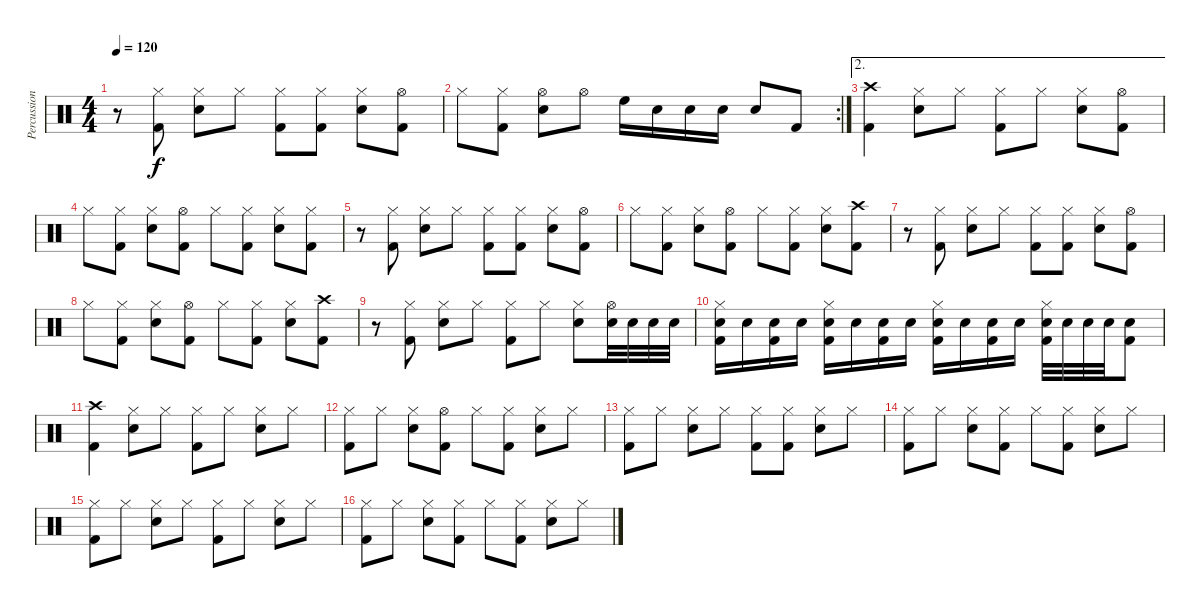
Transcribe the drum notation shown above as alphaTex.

\track ("Percussion" "Percussion") {instrument percussion}
\staff {score}
\articulation defaults
\ts (4 4)
\tempo 120
\clef neutral
\ks c
r.8{dy f} ("Hi-Hat (closed)" "Kick (hit) 2").8 ("Hi-Hat (closed)" "Snare (hit) 2").8 "Hi-Hat (closed)".8 ("Hi-Hat (closed)" "Kick (hit) 2").8 ("Hi-Hat (closed)" "Kick (hit) 2").8 ("Hi-Hat (closed)" "Snare (hit) 2").8 ("Hi-Hat (open)" "Kick (hit) 2").8 |
\rc 2 "Hi-Hat (closed)".8
("Hi-Hat (closed)" "Kick (hit) 2").8 ("Hi-Hat (open)" "Snare (hit) 2").8 "Hi-Hat (open)".8 "High Floor Tom (hit)".16 "Snare (hit) 2".16 "Snare (hit) 2".16 "Snare (hit) 2".16 "Snare (hit) 2".8 "Kick (hit) 2".8 |
\ae 2
("Crash high (hit)" "Kick (hit) 2").4 ("Hi-Hat (closed)" "Snare (hit) 2").8 "Hi-Hat (closed)".8 ("Hi-Hat (closed)" "Kick (hit) 2").8 "Hi-Hat (closed)".8 ("Hi-Hat (closed)" "Snare (hit) 2").8 ("Hi-Hat (open)" "Kick (hit) 2").8 |
"Hi-Hat (closed)".8 ("Hi-Hat (closed)" "Kick (hit) 2").8 ("Hi-Hat (closed)" "Snare (hit) 2").8 ("Hi-Hat (open)" "Kick (hit) 2").8 "Hi-Hat (closed)".8 ("Hi-Hat (closed)" "Kick (hit) 2").8 ("Hi-Hat (closed)" "Snare (hit) 2").8 ("Hi-Hat (closed)" "Kick (hit) 2").8 |
r.8 ("Hi-Hat (closed)" "Kick (hit) 2").8 ("Hi-Hat (closed)" "Snare (hit) 2").8 "Hi-Hat (closed)".8 ("Hi-Hat (closed)" "Kick (hit) 2").8 ("Hi-Hat (closed)" "Kick (hit) 2").8 ("Hi-Hat (closed)" "Snare (hit) 2").8 ("Hi-Hat (open)" "Kick (hit) 2").8 |
"Hi-Hat (closed)".8 ("Hi-Hat (closed)" "Kick (hit) 2").8 ("Hi-Hat (closed)" "Snare (hit) 2").8 ("Hi-Hat (open)" "Kick (hit) 2").8 "Hi-Hat (closed)".8 ("Hi-Hat (closed)" "Kick (hit) 2").8 ("Hi-Hat (closed)" "Snare (hit) 2").8 ("Crash high (hit)" "Kick (hit) 2").8 |
r.8 ("Hi-Hat (closed)" "Kick (hit) 2").8 ("Hi-Hat (closed)" "Snare (hit) 2").8 "Hi-Hat (closed)".8 ("Hi-Hat (closed)" "Kick (hit) 2").8 ("Hi-Hat (closed)" "Kick (hit) 2").8 ("Hi-Hat (closed)" "Snare (hit) 2").8 ("Hi-Hat (open)" "Kick (hit) 2").8 |
"Hi-Hat (closed)".8 ("Hi-Hat (closed)" "Kick (hit) 2").8 ("Hi-Hat (closed)" "Snare (hit) 2").8 ("Hi-Hat (open)" "Kick (hit) 2").8 "Hi-Hat (closed)".8 ("Hi-Hat (closed)" "Kick (hit) 2").8 ("Hi-Hat (closed)" "Snare (hit) 2").8 ("Crash high (hit)" "Kick (hit) 2").8 |
r.8 ("Hi-Hat (closed)" "Kick (hit) 2").8 ("Hi-Hat (closed)" "Snare (hit) 2").8 "Hi-Hat (closed)".8 ("Hi-Hat (closed)" "Kick (hit) 2").8 "Hi-Hat (closed)".8 ("Hi-Hat (closed)" "Snare (hit) 2").8 ("Hi-Hat (open)" "Snare (hit) 2").32 "Snare (hit) 2".32 "Snare (hit) 2".32 "Snare (hit) 2".32 |
("Hi-Hat (closed)" "Snare (hit) 2" "Kick (hit) 2").16 "Snare (hit) 2".16 ("Snare (hit) 2" "Kick (hit) 2").16 "Snare (hit) 2".16 ("Hi-Hat (closed)" "Snare (hit) 2" "Kick (hit) 2").16 "Snare (hit) 2".16 ("Snare (hit) 2" "Kick (hit) 2").16 "Snare (hit) 2".16 ("Hi-Hat (closed)" "Snare (hit) 2" "Kick (hit) 2").16 "Snare (hit) 2".16 ("Snare (hit) 2" "Kick (hit) 2").16 "Snare (hit) 2".16 ("Hi-Hat (closed)" "Snare (hit) 2" "Kick (hit) 2").32 "Snare (hit) 2".32 "Snare (hit) 2".32 "Snare (hit) 2".32 ("Snare (hit) 2" "Kick (hit) 2").8 |
("Crash high (hit)" "Kick (hit) 2").4 ("Hi-Hat (closed)" "Snare (hit) 2").8 "Hi-Hat (closed)".8 ("Hi-Hat (closed)" "Kick (hit) 2").8 "Hi-Hat (closed)".8 ("Hi-Hat (closed)" "Snare (hit) 2").8 "Hi-Hat (closed)".8 |
("Hi-Hat (closed)" "Kick (hit) 2").8 "Hi-Hat (closed)".8 ("Hi-Hat (closed)" "Snare (hit) 2").8 ("Hi-Hat (open)" "Kick (hit) 2").8 "Hi-Hat (closed)".8 ("Hi-Hat (closed)" "Kick (hit) 2").8 ("Hi-Hat (closed)" "Snare (hit) 2").8 "Hi-Hat (closed)".8 |
("Hi-Hat (closed)" "Kick (hit) 2").8 "Hi-Hat (closed)".8 ("Hi-Hat (closed)" "Snare (hit) 2").8 "Hi-Hat (closed)".8 ("Hi-Hat (closed)" "Kick (hit) 2").8 ("Hi-Hat (closed)" "Kick (hit) 2").8 ("Hi-Hat (closed)" "Snare (hit) 2").8 "Hi-Hat (closed)".8 |
("Hi-Hat (closed)" "Kick (hit) 2").8 "Hi-Hat (closed)".8 ("Hi-Hat (closed)" "Snare (hit) 2").8 ("Hi-Hat (closed)" "Kick (hit) 2").8 "Hi-Hat (closed)".8 ("Hi-Hat (closed)" "Kick (hit) 2").8 ("Hi-Hat (closed)" "Snare (hit) 2").8 "Hi-Hat (closed)".8 |
("Hi-Hat (closed)" "Kick (hit) 2").8 "Hi-Hat (closed)".8 ("Hi-Hat (closed)" "Snare (hit) 2").8 "Hi-Hat (closed)".8 ("Hi-Hat (closed)" "Kick (hit) 2").8 "Hi-Hat (closed)".8 ("Hi-Hat (closed)" "Snare (hit) 2").8 "Hi-Hat (closed)".8 |
("Hi-Hat (closed)" "Kick (hit) 2").8 "Hi-Hat (closed)".8 ("Hi-Hat (closed)" "Snare (hit) 2").8 ("Hi-Hat (closed)" "Kick (hit) 2").8 "Hi-Hat (closed)".8 ("Hi-Hat (closed)" "Kick (hit) 2").8 ("Hi-Hat (closed)" "Snare (hit) 2").8 "Hi-Hat (closed)".8
